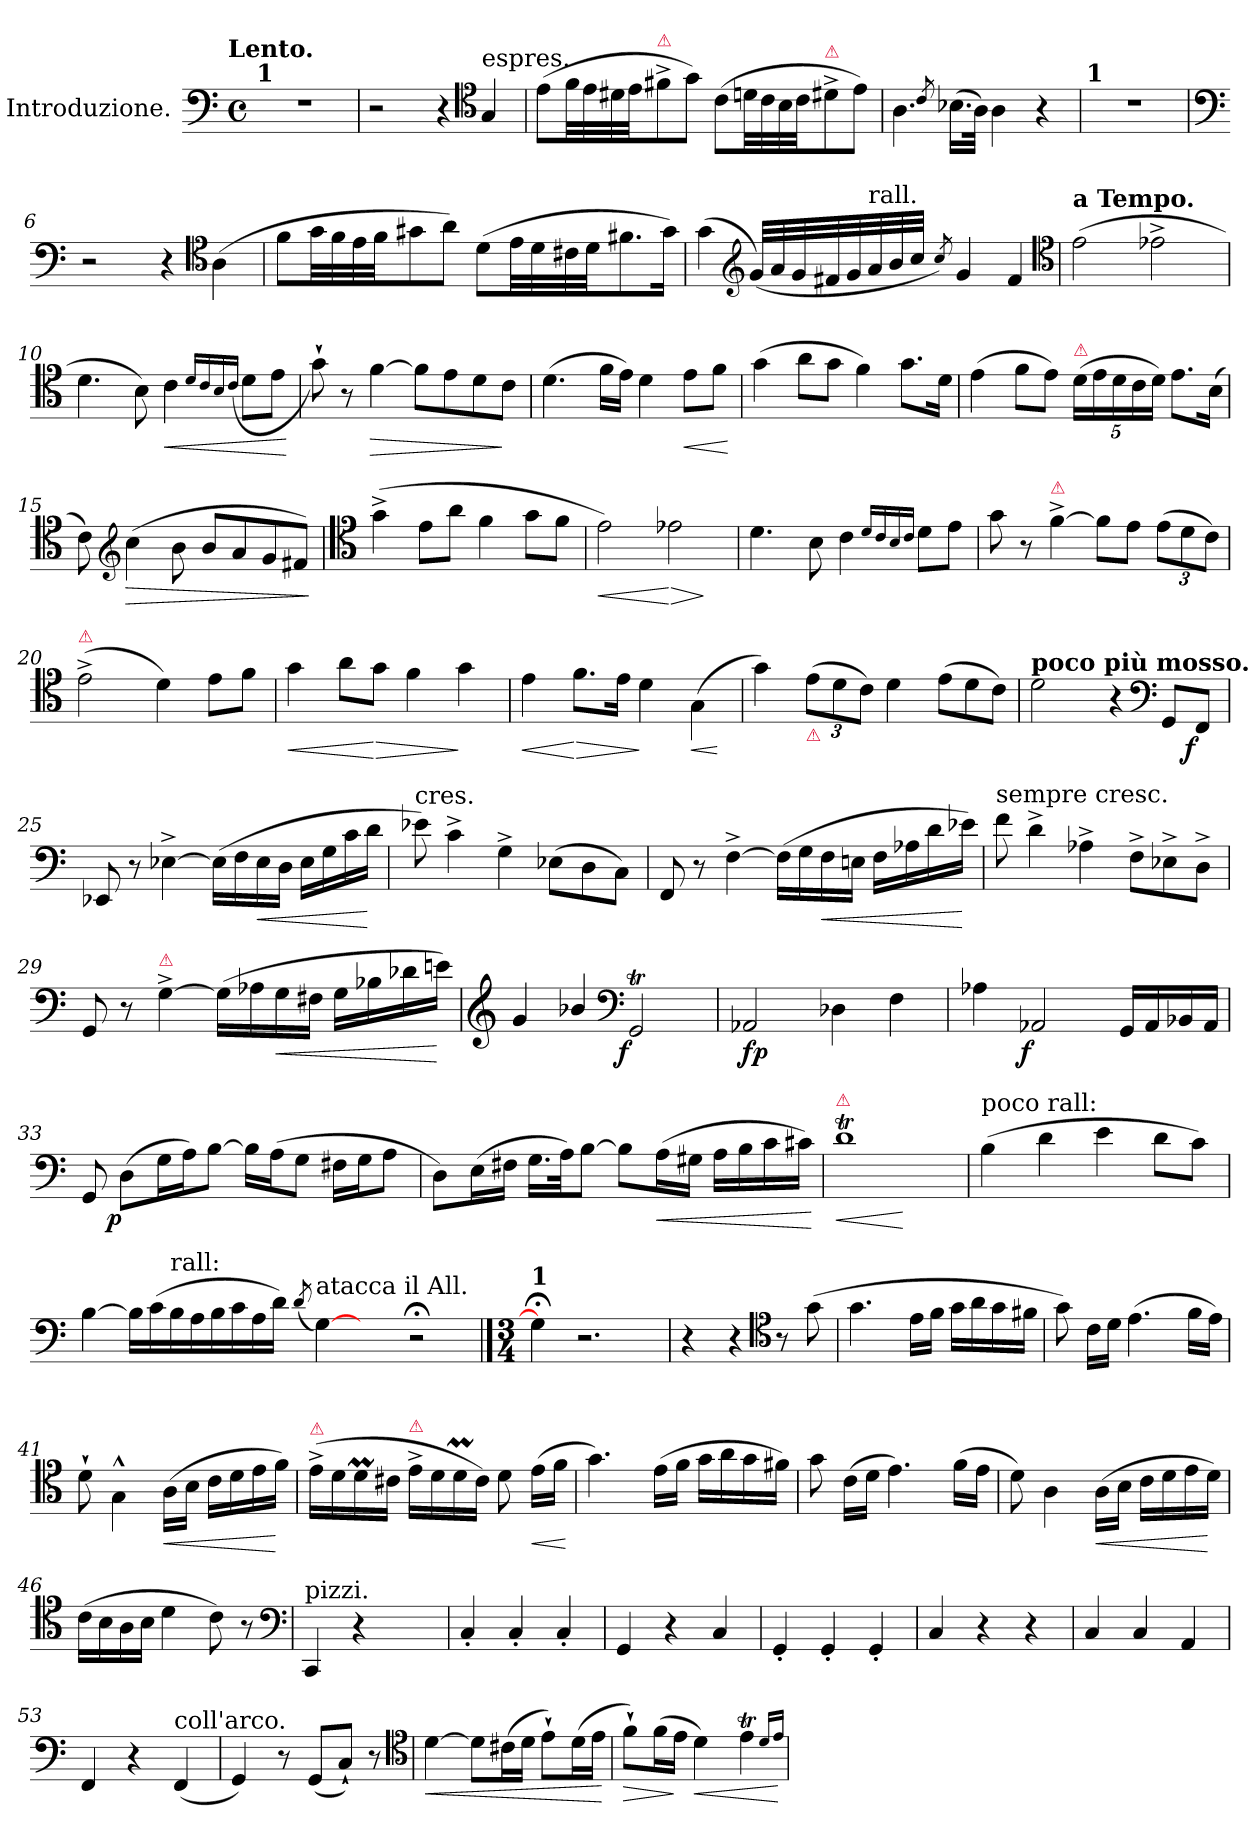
**kern	**dynam
*part1	*part1
*staff1	*staff1
*I"Introduzione.	*
*clefF4	*
*k[]	*
!!LO:TX:omd:t=Lento.
*M4/4	*
*met(c)	*
=1	=1
!LO:TX:a:B:t=1	!
1r	.
=2	=2
2r	.
4r	.
*clefC4	*
!LO:TX:a:t=espres.	!
4G	.
=3	=3
(>8eL	.
32fLL	.
32e	.
32d#X	.
32eJJ	.
!LO:TX:a:color=crimson:t=⚠	!
8f#X^<	.
8gJ)	.
(>8cL	.
32dnLL	.
32c	.
32B	.
32cJJ	.
!LO:TX:a:color=crimson:t=⚠	!
8d#X^<	.
8eJ)	.
=4	=4
4.A	.
8qc/	.
(>16.B-XLL	.
32AJJk)	.
4A	.
4r	.
=5	=5
!LO:TX:a:B:t=1	!
1r	.
=6	=6
*clefF4	*
2r	.
4r	.
*clefC4	*
(>4A	.
=7	=7
8fL	.
32gLL	.
32f	.
32e	.
32fJJ	.
8g#X	.
8aJ)	.
(>8dL	.
32eLL	.
32d	.
32c#X	.
32dJJ	.
8.f#X	.
16g#Jk)	.
=8	=8
(>4g	.
*clefG2	*
(<32gLLL)	.
32a	.
32g	.
32f#X	.
32g	.
!LO:TX:a:t=rall.	!
32a	.
32b	.
32ccJJJ	.
8qcc/)	.
4g	.
4f#	.
*clefC4	*
=9	=9
!LO:TX:a:B:t=a Tempo.	!
(>2e	.
2e-X^<	.
=10	=10
4.d	.
8B)	.
!	!LO:HP:b
4c	<
16qqd/LL	.
16qqc/	.
16qqB/	.
(>16qqc/JJ	.
8dL	.
8eJ	.
.	[
=11	=11
8g`>)	.
8r	.
!	!LO:HP:b
[4f	>
8fL]	.
8e	.
8d	.
8cJ	]
=12	=12
(>4.d	.
16fLL	.
16eJJ)	.
4d	.
!	!LO:HP:b
8eL	<
8fJ	.
.	[
=13	=13
(>4g	.
8aL	.
8gJ	.
4f)	.
8.gL	.
16dJk	.
=14	=14
(>4e	.
8fL	.
8eJ)	.
!LO:TX:a:color=crimson:t=⚠	!
(>20dLL	.
20e	.
20d	.
20c	.
20dJJ)	.
8.eL	.
(>16BJk	.
=15	=15
8c)	.
*clefG2	*
!	!LO:HP:b
(>4cc	>
8b	.
8bL	.
8a	.
8g	.
8f#XJ)	.
.	]
=16	=16
*clefC4	*
(>4g^<	.
8eL	.
8aJ	.
4f	.
8gL	.
8fJ	.
=17	=17
!	!LO:HP:b
2e)	<
!	!LO:HP:n=1:b
2e-X	[ >
.	]
=18	=18
4.d	.
8B	.
4c	.
16qqd/LL	.
16qqc/	.
16qqB/	.
16qqc/JJ	.
8dL	.
8eJ	.
=19	=19
8g	.
8r	.
!LO:TX:a:color=crimson:t=⚠	!
[4f^<	.
8fL]	.
8eJ	.
(>12eL	.
12d	.
12cJ)	.
=20	=20
!LO:TX:a:color=crimson:t=⚠	!
(>2e^<	.
4d)	.
8eL	.
8fJ	.
=21	=21
!	!LO:HP:b
4g	<
8aL	.
!	!LO:HP:n=1:b
8gJ	[ >
4f	.
4g	]
=22	=22
!	!LO:HP:b
4e	<
!	!LO:HP:n=1:b
8.fL	[ >
16eJk	.
4d	]
!	!LO:HP:b
(>4G\	<
.	[
=23	=23
4g)	.
!LO:TX:b:color=crimson:t=⚠	!
(>12eL	.
12d	.
12cJ)	.
4d	.
*Xtuplet	*
(>12eL	.
12d	.
12cJ)	.
=24	=24
!LO:TX:a:B:t=poco più mosso.	!
2d	.
4r	.
*clefF4	*
8GGL	.
!	!LO:DY:rj
8FFJ	f
=25	=25
8EE-X	.
8r	.
[4E-X^<	.
(>16E-LL]	.
16F	.
!	!LO:HP:b
16E-	<
16DJJ	.
16E-LL	.
16G	.
16c	.
16dJJ	[
=26	=26
!LO:TX:t=cres.	!
8e-X)	.
4c^>	.
4G^>	.
(>8E-XL	.
8D	.
8CJ)	.
=27	=27
8FF	.
8r	.
[4F^<	.
(>16FLL]	.
16G	.
!	!LO:HP:b
16F	<
16EnJJ	.
16FLL	.
16A-X	.
16d	.
16e-XJJ)	[
=28	=28
!LO:TX:a:t=sempre cresc.	!
8f	.
4d^>	.
4A-X^>	.
8F^>L	.
8E-X^>	.
8D^>J	.
=29	=29
8GG	.
8r	.
!LO:TX:a:color=crimson:t=⚠	!
[4G^<	.
(>16GLL]	.
16A-X	.
!	!LO:HP:b
16G	<
16F#XJJ	.
16GLL	.
16B-X	.
16d-X	.
16enJJ)	[
=30	=30
*clefG2	*
4g	.
4b-X/	.
*clefF4	*
!	!LO:DY:rj
2GGT	f
=31	=31
2AA-X	fp
4D-X	.
4F	.
=32	=32
4A-X	.
!	!LO:DY:rj
2AA-X	f
16GGLL	.
16AA-	.
16BB-X	.
16AA-JJ	.
=33	=33
8GG	.
!	!LO:DY:rj
(>8DL	p
16GL	.
16AJ)	.
[8BJ	.
16BLL]	.
(>16AJ	.
8GJ	.
16F#XLL	.
16GJ	.
8AJ	.
=34	=34
8DL)	.
(>16EL	.
16F#XJJ	.
16.GLL	.
32AJK)	.
[8BJ	.
8BL]	.
!	!LO:HP:b
(>16AL	<
16G#XJJ	.
16ALL	.
16B	.
16c	.
16c#XJJ)	.
.	[
=35	=35
!LO:TX:a:color=crimson:t=⚠	!
!	!LO:HP:b
1dT	<
.	[ ]
=36	=36
!LO:TX:a:t=poco rall&colon;	!
(>4B	]
4d	.
4e	.
8dL	.
8cJ)	.
=	=
[4B	.
16B\LL]	.
(16c\	.
!LO:TX:a:t=rall&colon;	!
16B\	.
16A\	.
16B\	.
16c	.
16A	.
16dJJ)	.
(<8qd	.
!LO:TX:a:t=atacca il All.	!
[4G)	.
4ryy	.
2r;<	.
==37	==37
*M3/4	*
!LO:TX:a:B:t=1	!
4G;<]	.
2.r	.
=38	=38
4r	.
4r	.
*clefC4	*
8r	.
(>8g	.
=39	=39
4.g	.
16eLL	.
16fJJ	.
16gLL	.
16a	.
16g	.
16f#XJJ	.
=40	=40
8g)	.
16cLL	.
16dJJ	.
(>4.e	.
16fLL	.
16eJJ)	.
=41	=41
8d`>	.
4G^^>\	.
!	!LO:HP:b
(>16ALL	<
16BJJ	.
16cLL	.
16d	.
16e	.
16fJJ)	[
=42	=42
!LO:TX:a:color=crimson:t=⚠	!
(>16e^<LL	.
16d	.
16dM	.
16c#XJJ	.
!LO:TX:a:color=crimson:t=⚠	!
16e^<LL	.
16d	.
16dM	.
16c#JJ)	.
8d	.
!	!LO:HP:b
(>16eLL	<
16fJJ	.
.	[
=43	=43
4.g)	.
(>16eLL	.
16fJJ	.
16gLL	.
16a	.
16g	.
16f#XJJ)	.
=44	=44
8g	.
(>16cLL	.
16dJJ	.
4.e)	.
(>16fLL	.
16eJJ	.
=45	=45
8d)	.
4A	.
!	!LO:HP:b
(>16ALL	<
16BJJ	.
16cLL	.
16d	.
16e	.
16dJJ)	[
=46	=46
(>16cLL	.
16B	.
16A	.
16BJJ	.
4d	.
8c)	.
8r	.
*clefF4	*
=47	=47
!LO:TX:a:t=pizzi.	!
4CC	.
4r	.
4ryy	.
=48	=48
4C'<	.
4C'<	.
4C'<	.
=49	=49
4GG	.
4r	.
4C	.
=50	=50
4GG'<	.
4GG'<	.
4GG'<	.
=51	=51
4C	.
4r	.
4r	.
=52	=52
4C	.
4C	.
4AA	.
=53	=53
4FF	.
4r	.
!LO:TX:a:t=coll'arco.	!
(<4FF	.
=54	=54
4GG)	.
8r	.
(<8GGL	.
8C`<J)	.
8r	.
*clefC4	*
=55	=55
!	!LO:HP:b
[4d	<
8dL]	.
(>16c#XL	.
16dJJ	.
8e`>L)	.
(>16dL	.
16eJJ	.
.	[
=56	=56
!	!LO:HP:b
8f`>L)	>
(>16fL	.
16eJJ	]
!	!LO:HP:b
4d)	<
4et	.
16qqd/LL	.
16qqe/JJ	.
.	[
=	=
*-	*-
